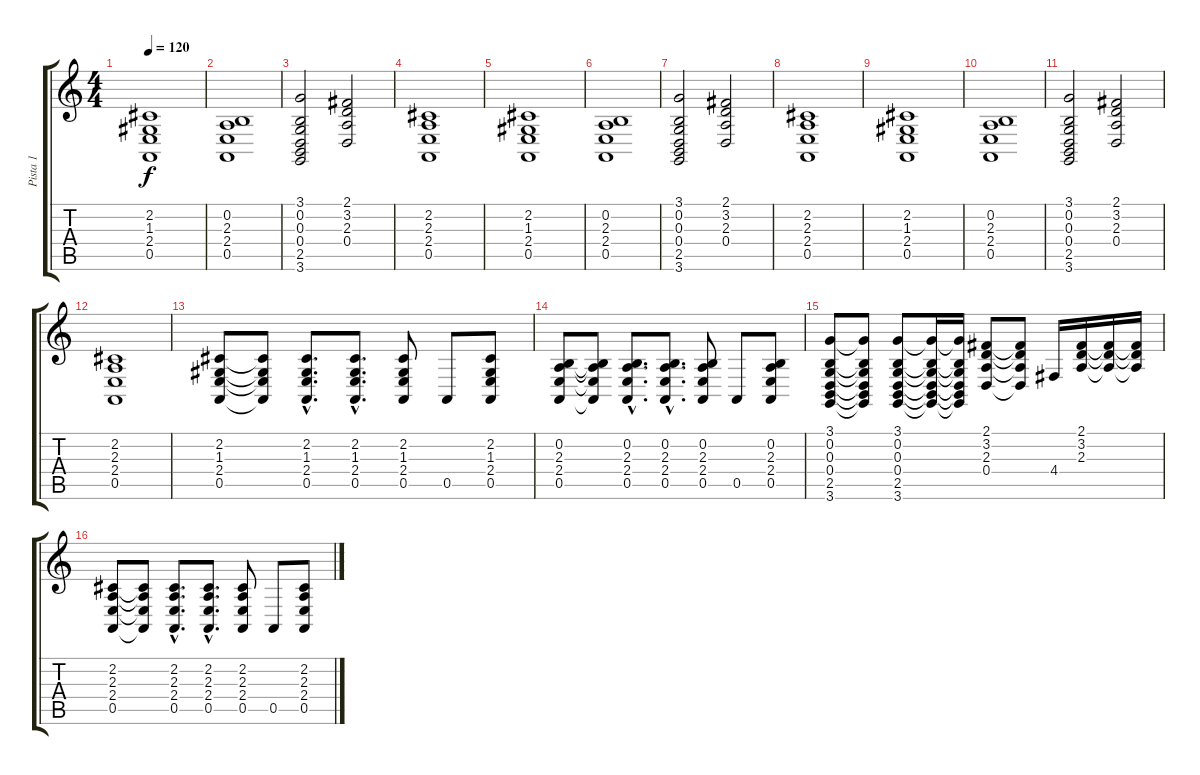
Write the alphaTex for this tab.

\track ("Pista 1" "Pista 1") {instrument brightacousticpiano}
\staff {score tabs}
\tuning (E4 B3 G3 D3 A2 E2) {hide}
\ts (4 4)
\tempo 120
\clef g2
\ks c
(2.2 1.3 2.4 0.5).1{dy f instrument brightacousticpiano} |
(0.2 2.3 2.4 0.5).1 |
(3.1 0.2 0.3 0.4 2.5 3.6).2 (2.1 3.2 2.3 0.4).2 |
(2.2 2.3 2.4 0.5).1 |
(2.2 1.3 2.4 0.5).1 |
(0.2 2.3 2.4 0.5).1 |
(3.1 0.2 0.3 0.4 2.5 3.6).2 (2.1 3.2 2.3 0.4).2 |
(2.2 2.3 2.4 0.5).1 |
(2.2 1.3 2.4 0.5).1 |
(0.2 2.3 2.4 0.5).1 |
(3.1 0.2 0.3 0.4 2.5 3.6).2 (2.1 3.2 2.3 0.4).2 |
(2.2 2.3 2.4 0.5).1 |
(2.2 1.3 2.4 0.5).8 (2.2{t} 1.3{t} 2.4{t} 0.5{t}).8 (2.2{hac} 1.3{hac} 2.4{hac} 0.5{hac}).8{d} (2.2{hac} 1.3{hac} 2.4{hac} 0.5{hac}).8{d} (2.2 1.3 2.4 0.5).8 0.5.8 (2.2 1.3 2.4 0.5).8 |
(0.2 2.3 2.4 0.5).8 (0.2{t} 2.3{t} 2.4{t} 0.5{t}).8 (0.2{hac} 2.3{hac} 2.4{hac} 0.5{hac}).8{d} (0.2{hac} 2.3{hac} 2.4{hac} 0.5{hac}).8{d} (0.2 2.3 2.4 0.5).8 0.5.8 (0.2 2.3 2.4 0.5).8 |
(3.1 0.2 0.3 0.4 2.5 3.6).8 (3.1{t} 0.2{t} 0.3{t} 0.4{t} 2.5{t} 3.6{t}).8 (3.1 0.2 0.3 0.4 2.5 3.6).8 (3.1{t} 0.2{t} 0.3{t} 0.4{t} 2.5{t} 3.6{t}).16 (3.1{t} 0.2{t} 0.3{t} 0.4{t} 2.5{t} 3.6{t}).16 (2.1 3.2 2.3 0.4).8 (2.1{t} 3.2{t} 2.3{t} 0.4{t}).8 4.4.16 (2.1 3.2 2.3).16 (2.1{t} 3.2{t} 2.3{t}).16 (2.1{t} 3.2{t} 2.3{t}).16 |
(2.2 2.3 2.4 0.5).8 (2.2{t} 2.3{t} 2.4{t} 0.5{t}).8 (2.2{hac} 2.3{hac} 2.4{hac} 0.5{hac}).8{d} (2.2{hac} 2.3{hac} 2.4{hac} 0.5{hac}).8{d} (2.2 2.3 2.4 0.5).8 0.5.8 (2.2 2.3 2.4 0.5).8
